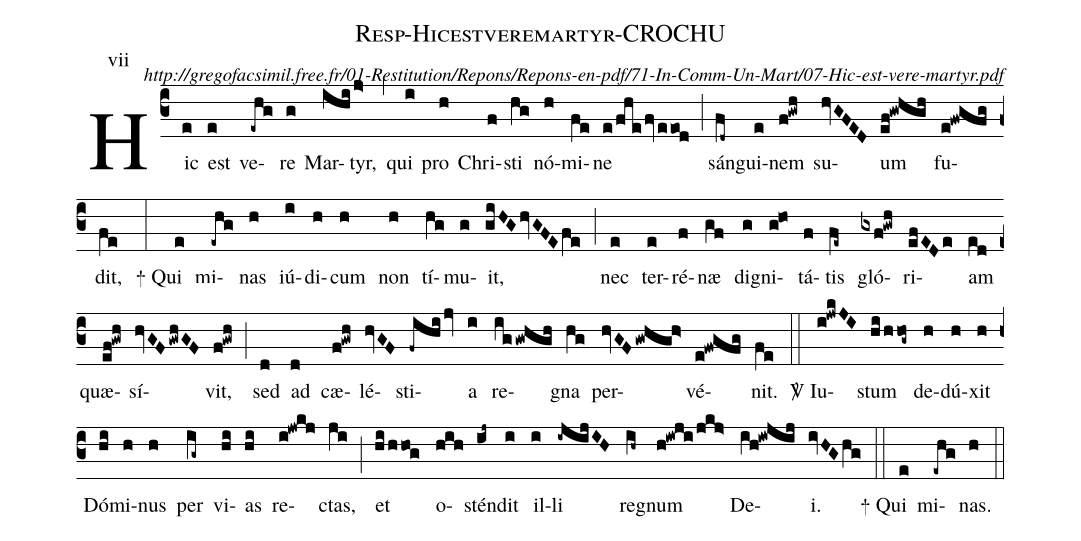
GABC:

name: Resp-Hicestveremartyr-CROCHU;
commentary: http://gregofacsimil.free.fr/01-Restitution/Repons/Repons-en-pdf/71-In-Comm-Un-Mart/07-Hic-est-vere-martyr.pdf;
annotation: vii;
%%
(c3) Hic(e) est(e) ve(-ehg)re(g) Mar(ihi/j>)tyr, (,)
qui(i) pro(h) Chri(f)sti(hg) nó(h)mi(fe)ne(e/fhe/fveeod) (;)
sán(fd~)gui(e)nem(f!gwh) su(hvGFED)um(ef!gwhgh) fu(e!fwgfg)dit,(fe) (:)
<sp>+</sp> Qui(e) mi(-ehg)nas(h) iú(i)di(h)cum(h)
non(h) tí(hg)mu(g)it,(giHGhvGFEfe) (;)
nec(e) ter(e)ré(f)næ(gf) di(g)gni(g!ho)tá(f)tis(fe~) gló(gxf!gwh)ri(efEDe)am(ed)
quæ(ef!gwh)sí(hvGFgwhGF)vit,(f!gwh) (;)
sed(d) ad(d) cæ(f!gwh)lé(hvGF)sti(-fihi/jv)a(i) re(iggwhgh)gna(hg) per(hvGFgwhgh>)vé(e!fwgfg)nit.(fe) (::)
<sp>V/</sp> Iu(i!jwkJI)stum(hi/hhog~) de(h)dú(h)xit(h) Dó(hi)mi(h)nus(h) per(ig~) vi(hi)as(hi) re(i!jwkj)ctas,(ji) (;)
et(hi/hhog) o(hih)stén(ij~)dit(i) il(i)li(-ijijIH) re(ih~)gnum(h!iwji/jkj>) De(ih!iwjij)i.(ivHGhg) (::)
<sp>+</sp> Qui(e) mi(-ehg)nas.(h) (::)
